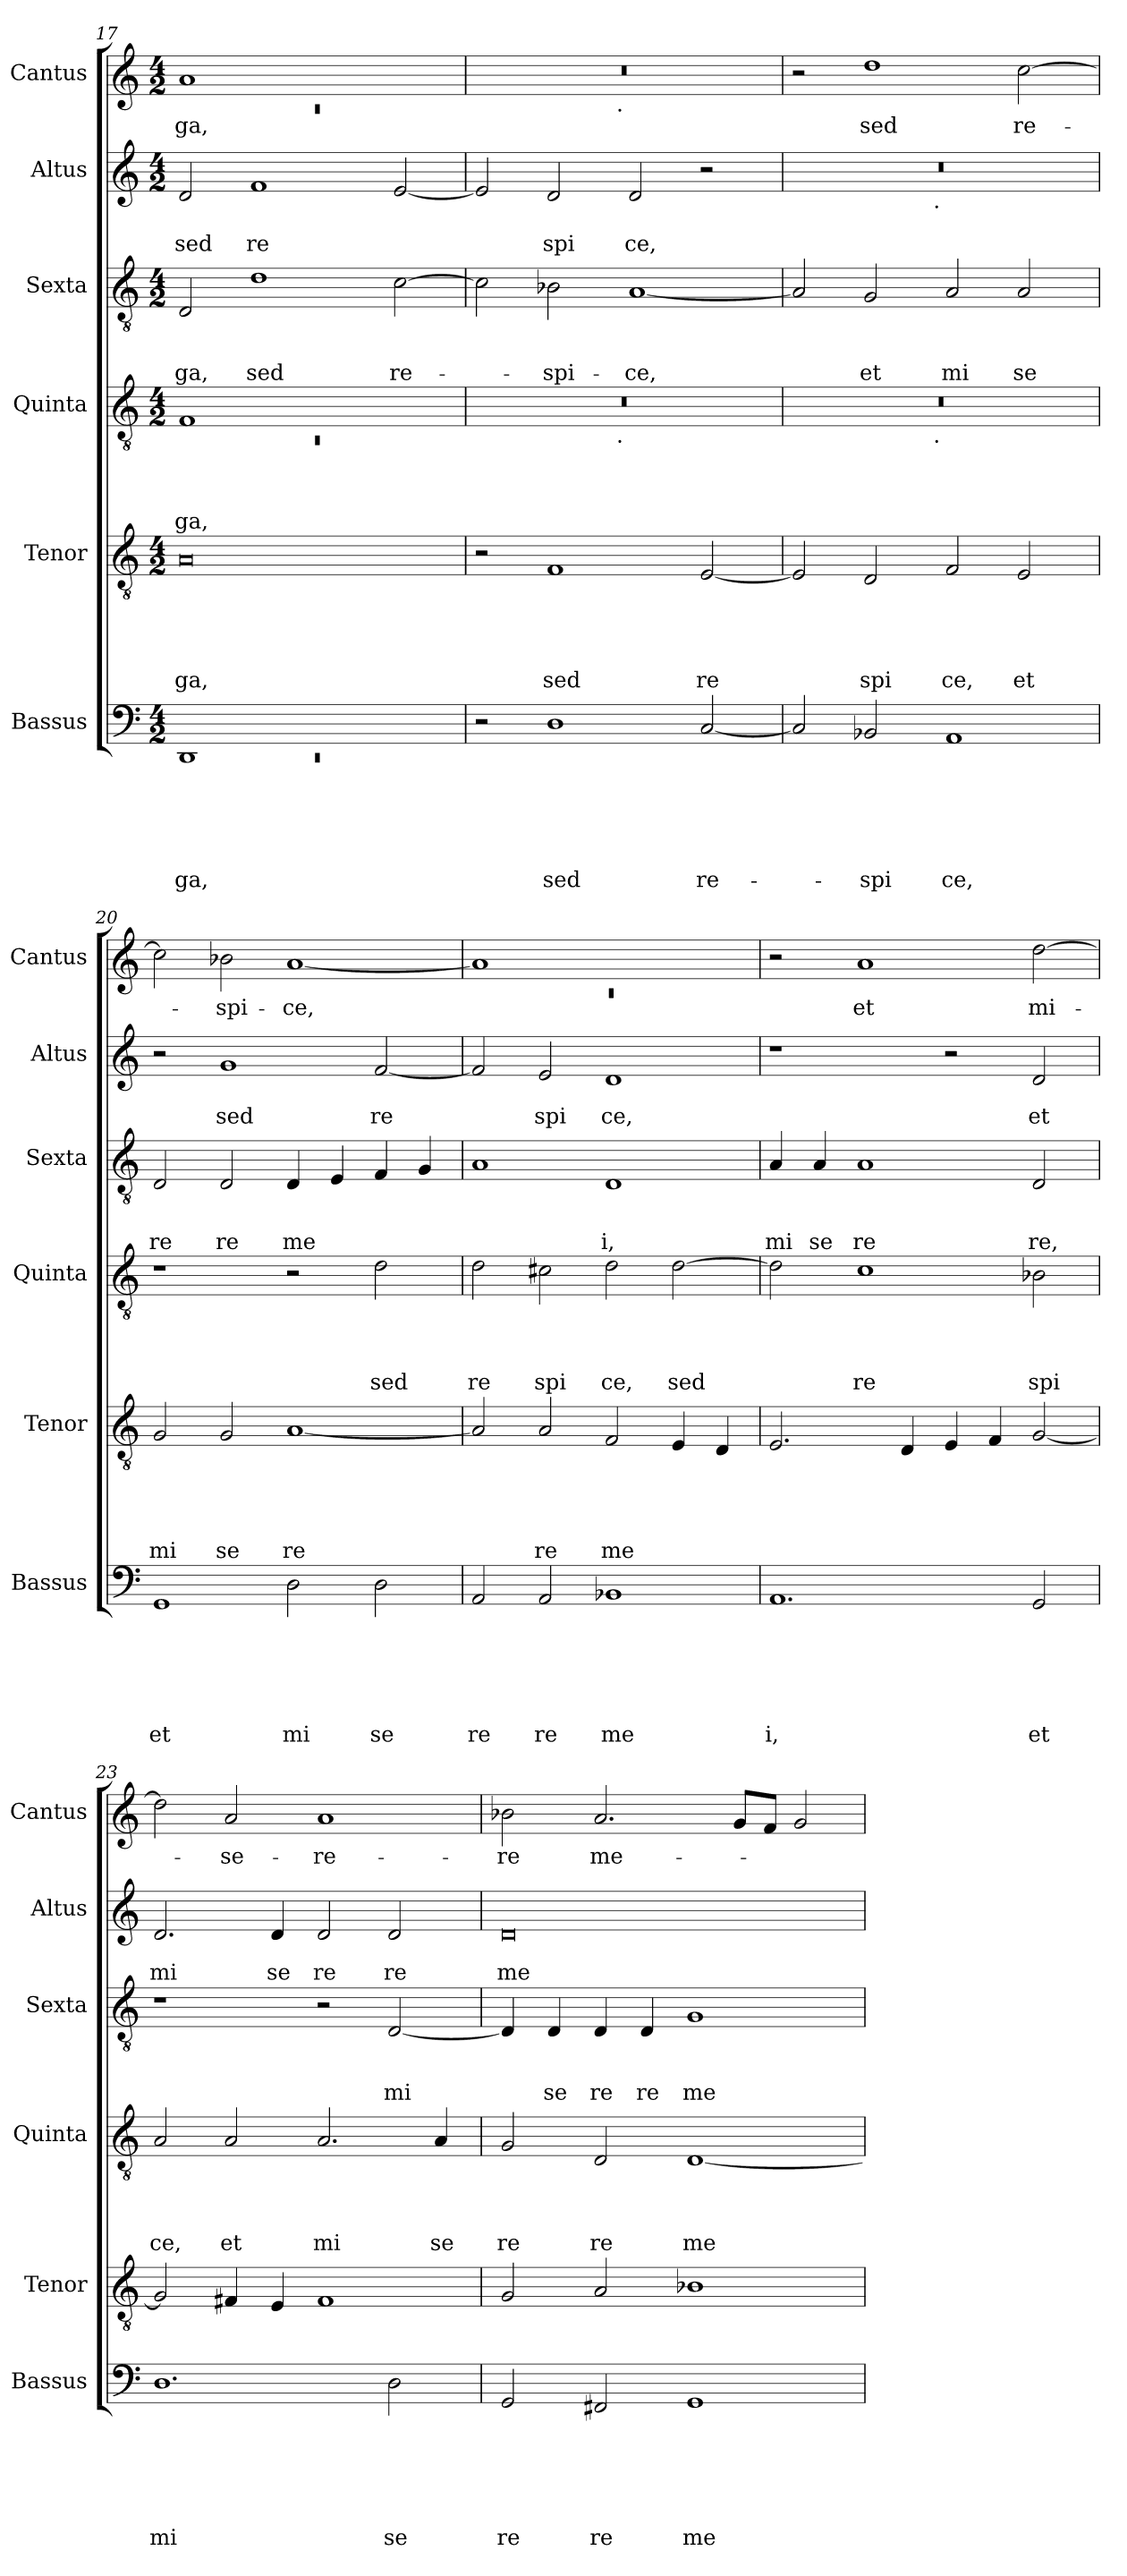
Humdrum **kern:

**kern	**text	**text	**text	**text	**text	**text	**kern	**text	**text	**text	**text	**text	**kern	**text	**text	**text	**text	**kern	**text	**text	**text	**kern	**text	**text	**kern	**text
*part6	*part6	*part6	*part6	*part6	*part6	*part6	*part5	*part5	*part5	*part5	*part5	*part5	*part4	*part4	*part4	*part4	*part4	*part3	*part3	*part3	*part3	*part2	*part2	*part2	*part1	*part1
*staff6	*staff6	*staff6	*staff6	*staff6	*staff6	*staff6	*staff5	*staff5	*staff5	*staff5	*staff5	*staff5	*staff4	*staff4	*staff4	*staff4	*staff4	*staff3	*staff3	*staff3	*staff3	*staff2	*staff2	*staff2	*staff1	*staff1
*I"Bassus	*	*	*	*	*	*	*I"Tenor	*	*	*	*	*	*I"Quinta	*	*	*	*	*I"Sexta	*	*	*	*I"Altus	*	*	*I"Cantus	*
*I'Bassus	*	*	*	*	*	*	*I'Tenor	*	*	*	*	*	*I'Quinta	*	*	*	*	*I'Sexta	*	*	*	*I'Altus	*	*	*I'Cantus	*
*clefF4	*	*	*	*	*	*	*clefGv2	*	*	*	*	*	*clefGv2	*	*	*	*	*clefGv2	*	*	*	*clefG2	*	*	*clefG2	*
*k[]	*	*	*	*	*	*	*k[]	*	*	*	*	*	*k[]	*	*	*	*	*k[]	*	*	*	*k[]	*	*	*k[]	*
*C:	*	*	*	*	*	*	*C:	*	*	*	*	*	*C:	*	*	*	*	*C:	*	*	*	*C:	*	*	*C:	*
*M4/2	*	*	*	*	*	*	*M4/2	*	*	*	*	*	*M4/2	*	*	*	*	*M4/2	*	*	*	*M4/2	*	*	*M4/2	*
=17	=17	=17	=17	=17	=17	=17	=17	=17	=17	=17	=17	=17	=17	=17	=17	=17	=17	=17	=17	=17	=17	=17	=17	=17	=17	=17
*^	*	*	*	*	*	*	*	*	*	*	*	*	*^	*	*	*	*	*	*	*	*	*	*	*	*^	*
!	!LO:N:vis=1	!	!	!	!	!	!LO:LY:b	!	!	!	!	!	!LO:LY:b	!	!LO:N:vis=1	!	!	!	!LO:LY:b	!	!	!	!LO:LY:b	!	!	!LO:LY:b	!	!LO:N:vis=1	!LO:LY:b
1DD	0rEE	.	.	.	.	.	-ga,	0A	.	.	.	.	ga,	1F	0rC	.	.	.	-ga,	2D/	.	.	-ga,	2d/	.	sed	1a	0rc	ga,
!	!	!	!	!	!	!	!	!	!	!	!	!	!	!	!	!	!	!	!	!	!	!	!LO:LY:b	!	!	!LO:LY:b	!	!	!
.	.	.	.	.	.	.	.	.	.	.	.	.	.	.	.	.	.	.	.	1d	.	.	sed	1f	.	re	.	.	.
1ryy	.	.	.	.	.	.	.	.	.	.	.	.	.	1ryy	.	.	.	.	.	.	.	.	.	.	.	.	1ryy	.	.
!	!	!	!	!	!	!	!	!	!	!	!	!	!	!	!	!	!	!	!	!	!	!	!LO:LY:b	!	!	!	!	!	!
.	.	.	.	.	.	.	.	.	.	.	.	.	.	.	.	.	.	.	.	[>2c\	.	.	re-	[<2e/	.	.	.	.	.
*v	*v	*	*	*	*	*	*	*	*	*	*	*	*	*	*	*	*	*	*	*	*	*	*	*	*	*	*	*	*
=18	=18	=18	=18	=18	=18	=18	=18	=18	=18	=18	=18	=18	=18	=18	=18	=18	=18	=18	=18	=18	=18	=18	=18	=18	=18	=18	=18	=18
2r	.	.	.	.	.	.	2r	.	.	.	.	.	0r	2ryy	.	.	.	.	2c\]	.	.	.	2e/]	.	.	0r	2ryy	.
!	!	!	!	!	!	!LO:LY:b	!	!	!	!	!	!LO:LY:b	!	!	!	!	!	!	!	!	!	!LO:LY:b	!	!	!LO:LY:b	!	!	!
1D	.	.	.	.	.	sed	1F	.	.	.	.	sed	.	4...ryy	.	.	.	.	2B-X\	.	.	-spi-	2d/	.	spi	.	4...ryy	.
!	!	!	!	!	!	!	!	!	!	!	!	!	!	!	!	!	!	!	!	!	!	!	!	!	!	!	!LO:TX:b:t=.	!
!	!	!	!	!	!	!	!	!	!	!	!	!	!	!LO:TX:b:t=.	!	!	!	!	!	!	!	!	!	!	!	!	!	!
.	.	.	.	.	.	.	.	.	.	.	.	.	.	1ryy	.	.	.	.	.	.	.	.	.	.	.	.	1ryy	.
!	!	!	!	!	!	!	!	!	!	!	!	!	!	!	!	!	!	!	!	!	!	!LO:LY:b	!	!	!LO:LY:b	!	!	!
.	.	.	.	.	.	.	.	.	.	.	.	.	.	.	.	.	.	.	[<1A	.	.	-ce,	2d/	.	ce,	.	.	.
!	!	!	!	!	!	!LO:LY:b	!	!	!	!	!	!LO:LY:b	!	!	!	!	!	!	!	!	!	!	!	!	!	!	!	!
[<2C/	.	.	.	.	.	re-	[<2E/	.	.	.	.	re	.	.	.	.	.	.	.	.	.	.	2r	.	.	.	.	.
.	.	.	.	.	.	.	.	.	.	.	.	.	.	32ryy	.	.	.	.	.	.	.	.	.	.	.	.	32ryy	.
*	*	*	*	*	*	*	*	*	*	*	*	*	*	*	*	*	*	*	*	*	*	*	*	*	*	*v	*v	*
!!LO:LB:g=z
=19	=19	=19	=19	=19	=19	=19	=19	=19	=19	=19	=19	=19	=19	=19	=19	=19	=19	=19	=19	=19	=19	=19	=19	=19	=19	=19	=19
*	*	*	*	*	*	*	*	*	*	*	*	*	*	*	*	*	*	*	*	*	*	*	*^	*	*	*	*
2C/]	.	.	.	.	.	.	2E/]	.	.	.	.	.	0r	2ryy	.	.	.	.	2A/]	.	.	.	0r	2ryy	.	.	2r	.
!	!	!	!	!	!	!LO:LY:b	!	!	!	!	!	!LO:LY:b	!	!	!	!	!	!	!	!	!	!LO:LY:b	!	!	!	!	!	!LO:LY:b
2BB-X/	.	.	.	.	.	-spi	2D/	.	.	.	.	spi	.	4...ryy	.	.	.	.	2G/	.	.	et	.	4...ryy	.	.	1dd	sed
!	!	!	!	!	!	!	!	!	!	!	!	!	!	!	!	!	!	!	!	!	!	!	!	!LO:TX:b:t=.	!	!	!	!
!	!	!	!	!	!	!	!	!	!	!	!	!	!	!LO:TX:b:t=.	!	!	!	!	!	!	!	!	!	!	!	!	!	!
.	.	.	.	.	.	.	.	.	.	.	.	.	.	1ryy	.	.	.	.	.	.	.	.	.	1ryy	.	.	.	.
!	!	!	!	!	!	!LO:LY:b	!	!	!	!	!	!LO:LY:b	!	!	!	!	!	!	!	!	!	!LO:LY:b	!	!	!	!	!	!
1AA	.	.	.	.	.	ce,	2F/	.	.	.	.	ce,	.	.	.	.	.	.	2A/	.	.	mi	.	.	.	.	.	.
!	!	!	!	!	!	!	!	!	!	!	!	!LO:LY:b	!	!	!	!	!	!	!	!	!	!LO:LY:b	!	!	!	!	!	!LO:LY:b
.	.	.	.	.	.	.	2E/	.	.	.	.	et	.	.	.	.	.	.	2A/	.	.	se	.	.	.	.	[>2cc\	re-
.	.	.	.	.	.	.	.	.	.	.	.	.	.	32ryy	.	.	.	.	.	.	.	.	.	32ryy	.	.	.	.
=20	=20	=20	=20	=20	=20	=20	=20	=20	=20	=20	=20	=20	=20	=20	=20	=20	=20	=20	=20	=20	=20	=20	=20	=20	=20	=20	=20	=20
!	!	!	!	!	!	!LO:LY:b	!	!	!	!	!	!LO:LY:b	!	!	!	!	!	!	!	!	!	!LO:LY:b	!	!	!	!	!	!
*	*	*	*	*	*	*	*	*	*	*	*	*	*v	*v	*	*	*	*	*	*	*	*	*v	*v	*	*	*	*
1GG	.	.	.	.	.	et	2G/	.	.	.	.	mi	1r	.	.	.	.	2D/	.	.	re	2r	.	.	2cc\]	.
!	!	!	!	!	!	!	!	!	!	!	!	!LO:LY:b	!	!	!	!	!	!	!	!	!LO:LY:b	!	!	!LO:LY:b	!	!LO:LY:b
.	.	.	.	.	.	.	2G/	.	.	.	.	se	.	.	.	.	.	2D/	.	.	re	1g	.	sed	2b-X\	-spi-
!	!	!	!	!	!	!LO:LY:b	!	!	!	!	!	!LO:LY:b	!	!	!	!	!	!	!	!	!LO:LY:b	!	!	!	!	!LO:LY:b
2D\	.	.	.	.	.	mi	[<1A	.	.	.	.	re	2r	.	.	.	.	4D/	.	.	me	.	.	.	[<1a	-ce,
.	.	.	.	.	.	.	.	.	.	.	.	.	.	.	.	.	.	4E/	.	.	.	.	.	.	.	.
!	!	!	!	!	!	!LO:LY:b	!	!	!	!	!	!	!	!	!	!	!LO:LY:b	!	!	!	!	!	!	!LO:LY:b	!	!
2D\	.	.	.	.	.	se	.	.	.	.	.	.	2d\	.	.	.	sed	4F/	.	.	.	[<2f/	.	re	.	.
.	.	.	.	.	.	.	.	.	.	.	.	.	.	.	.	.	.	4G/	.	.	.	.	.	.	.	.
=21	=21	=21	=21	=21	=21	=21	=21	=21	=21	=21	=21	=21	=21	=21	=21	=21	=21	=21	=21	=21	=21	=21	=21	=21	=21	=21
*	*	*	*	*	*	*	*	*	*	*	*	*	*	*	*	*	*	*	*	*	*	*	*	*	*^	*
!	!	!	!	!	!	!LO:LY:b	!	!	!	!	!	!	!	!	!	!	!LO:LY:b	!	!	!	!	!	!	!	!	!LO:N:vis=1	!
2AA/	.	.	.	.	.	re	2A/]	.	.	.	.	.	2d\	.	.	.	re	1A	.	.	.	2f/]	.	.	1a]	0rc	.
!	!	!	!	!	!	!LO:LY:b	!	!	!	!	!	!LO:LY:b	!	!	!	!	!LO:LY:b	!	!	!	!	!	!	!LO:LY:b	!	!	!
2AA/	.	.	.	.	.	re	2A/	.	.	.	.	re	2c#X\	.	.	.	spi	.	.	.	.	2e/	.	spi	.	.	.
!	!	!	!	!	!	!LO:LY:b	!	!	!	!	!	!LO:LY:b	!	!	!	!	!LO:LY:b	!	!	!	!LO:LY:b	!	!	!LO:LY:b	!	!	!
1BB-X	.	.	.	.	.	me	2F/	.	.	.	.	me	2d\	.	.	.	ce,	1D	.	.	i,	1d	.	ce,	1ryy	.	.
!	!	!	!	!	!	!	!	!	!	!	!	!	!	!	!	!	!LO:LY:b	!	!	!	!	!	!	!	!	!	!
.	.	.	.	.	.	.	4E/	.	.	.	.	.	[>2d\	.	.	.	sed	.	.	.	.	.	.	.	.	.	.
.	.	.	.	.	.	.	4D/	.	.	.	.	.	.	.	.	.	.	.	.	.	.	.	.	.	.	.	.
*	*	*	*	*	*	*	*	*	*	*	*	*	*	*	*	*	*	*	*	*	*	*	*	*	*v	*v	*
=22	=22	=22	=22	=22	=22	=22	=22	=22	=22	=22	=22	=22	=22	=22	=22	=22	=22	=22	=22	=22	=22	=22	=22	=22	=22	=22
!	!	!	!	!	!	!LO:LY:b	!	!	!	!	!	!	!	!	!	!	!	!	!	!	!LO:LY:b	!	!	!	!	!
1.AA	.	.	.	.	.	i,	2.E/	.	.	.	.	.	2d\]	.	.	.	.	4A/	.	.	mi	1r	.	.	2r	.
!	!	!	!	!	!	!	!	!	!	!	!	!	!	!	!	!	!	!	!	!	!LO:LY:b	!	!	!	!	!
.	.	.	.	.	.	.	.	.	.	.	.	.	.	.	.	.	.	4A/	.	.	se	.	.	.	.	.
!	!	!	!	!	!	!	!	!	!	!	!	!	!	!	!	!	!LO:LY:b	!	!	!	!LO:LY:b	!	!	!	!	!LO:LY:b
.	.	.	.	.	.	.	.	.	.	.	.	.	1c	.	.	.	re	1A	.	.	re	.	.	.	1a	et
.	.	.	.	.	.	.	4D/	.	.	.	.	.	.	.	.	.	.	.	.	.	.	.	.	.	.	.
.	.	.	.	.	.	.	4E/	.	.	.	.	.	.	.	.	.	.	.	.	.	.	2r	.	.	.	.
.	.	.	.	.	.	.	4F/	.	.	.	.	.	.	.	.	.	.	.	.	.	.	.	.	.	.	.
!	!	!	!	!	!	!LO:LY:b	!	!	!	!	!	!	!	!	!	!	!LO:LY:b	!	!	!	!LO:LY:b	!	!	!LO:LY:b	!	!LO:LY:b
2GG/	.	.	.	.	.	et	[<2G/	.	.	.	.	.	2B-X\	.	.	.	spi	2D/	.	.	re,	2d/	.	et	[>2dd\	mi-
=23	=23	=23	=23	=23	=23	=23	=23	=23	=23	=23	=23	=23	=23	=23	=23	=23	=23	=23	=23	=23	=23	=23	=23	=23	=23	=23
!	!	!	!	!	!	!LO:LY:b	!	!	!	!	!	!	!	!	!	!	!LO:LY:b	!	!	!	!	!	!	!LO:LY:b	!	!
1.D	.	.	.	.	.	mi	2G/]	.	.	.	.	.	2A/	.	.	.	ce,	1r	.	.	.	2.d/	.	mi	2dd\]	.
!	!	!	!	!	!	!	!	!	!	!	!	!	!	!	!	!	!LO:LY:b	!	!	!	!	!	!	!	!	!LO:LY:b
.	.	.	.	.	.	.	4F#X/	.	.	.	.	.	2A/	.	.	.	et	.	.	.	.	.	.	.	2a/	-se-
!	!	!	!	!	!	!	!	!	!	!	!	!	!	!	!	!	!	!	!	!	!	!	!	!LO:LY:b	!	!
.	.	.	.	.	.	.	4E/	.	.	.	.	.	.	.	.	.	.	.	.	.	.	4d/	.	se	.	.
!	!	!	!	!	!	!	!	!	!	!	!	!	!	!	!	!	!LO:LY:b	!	!	!	!	!	!	!LO:LY:b	!	!LO:LY:b
.	.	.	.	.	.	.	1F#	.	.	.	.	.	2.A/	.	.	.	mi	2r	.	.	.	2d/	.	re	1a	-re-
!	!	!	!	!	!	!LO:LY:b	!	!	!	!	!	!	!	!	!	!	!	!	!	!	!LO:LY:b	!	!	!LO:LY:b	!	!
2D\	.	.	.	.	.	se	.	.	.	.	.	.	.	.	.	.	.	[<2D/	.	.	mi	2d/	.	re	.	.
!	!	!	!	!	!	!	!	!	!	!	!	!	!	!	!	!	!LO:LY:b	!	!	!	!	!	!	!	!	!
.	.	.	.	.	.	.	.	.	.	.	.	.	4A/	.	.	.	se	.	.	.	.	.	.	.	.	.
=24	=24	=24	=24	=24	=24	=24	=24	=24	=24	=24	=24	=24	=24	=24	=24	=24	=24	=24	=24	=24	=24	=24	=24	=24	=24	=24
!	!	!	!	!	!	!LO:LY:b	!	!	!	!	!	!	!	!	!	!	!LO:LY:b	!	!	!	!	!	!	!LO:LY:b	!	!LO:LY:b
2GG/	.	.	.	.	.	re	2G/	.	.	.	.	.	2G/	.	.	.	re	4D/]	.	.	.	0d	.	me	2b-X\	-re
!	!	!	!	!	!	!	!	!	!	!	!	!	!	!	!	!	!	!	!	!	!LO:LY:b	!	!	!	!	!
.	.	.	.	.	.	.	.	.	.	.	.	.	.	.	.	.	.	4D/	.	.	se	.	.	.	.	.
!	!	!	!	!	!	!LO:LY:b	!	!	!	!	!	!	!	!	!	!	!LO:LY:b	!	!	!	!LO:LY:b	!	!	!	!	!LO:LY:b
2FF#X/	.	.	.	.	.	re	2A/	.	.	.	.	.	2D/	.	.	.	re	4D/	.	.	re	.	.	.	2.a/	me-
!	!	!	!	!	!	!	!	!	!	!	!	!	!	!	!	!	!	!	!	!	!LO:LY:b	!	!	!	!	!
.	.	.	.	.	.	.	.	.	.	.	.	.	.	.	.	.	.	4D/	.	.	re	.	.	.	.	.
!	!	!	!	!	!	!LO:LY:b	!	!	!	!	!	!	!	!	!	!	!LO:LY:b	!	!	!	!LO:LY:b	!	!	!	!	!
1GG	.	.	.	.	.	me	1B-X	.	.	.	.	.	[>1D	.	.	.	me	1G	.	.	me	.	.	.	.	.
.	.	.	.	.	.	.	.	.	.	.	.	.	.	.	.	.	.	.	.	.	.	.	.	.	8g/L	.
.	.	.	.	.	.	.	.	.	.	.	.	.	.	.	.	.	.	.	.	.	.	.	.	.	8f/J	.
.	.	.	.	.	.	.	.	.	.	.	.	.	.	.	.	.	.	.	.	.	.	.	.	.	2g/	.
=	=	=	=	=	=	=	=	=	=	=	=	=	=	=	=	=	=	=	=	=	=	=	=	=	=	=
*-	*-	*-	*-	*-	*-	*-	*-	*-	*-	*-	*-	*-	*-	*-	*-	*-	*-	*-	*-	*-	*-	*-	*-	*-	*-	*-
